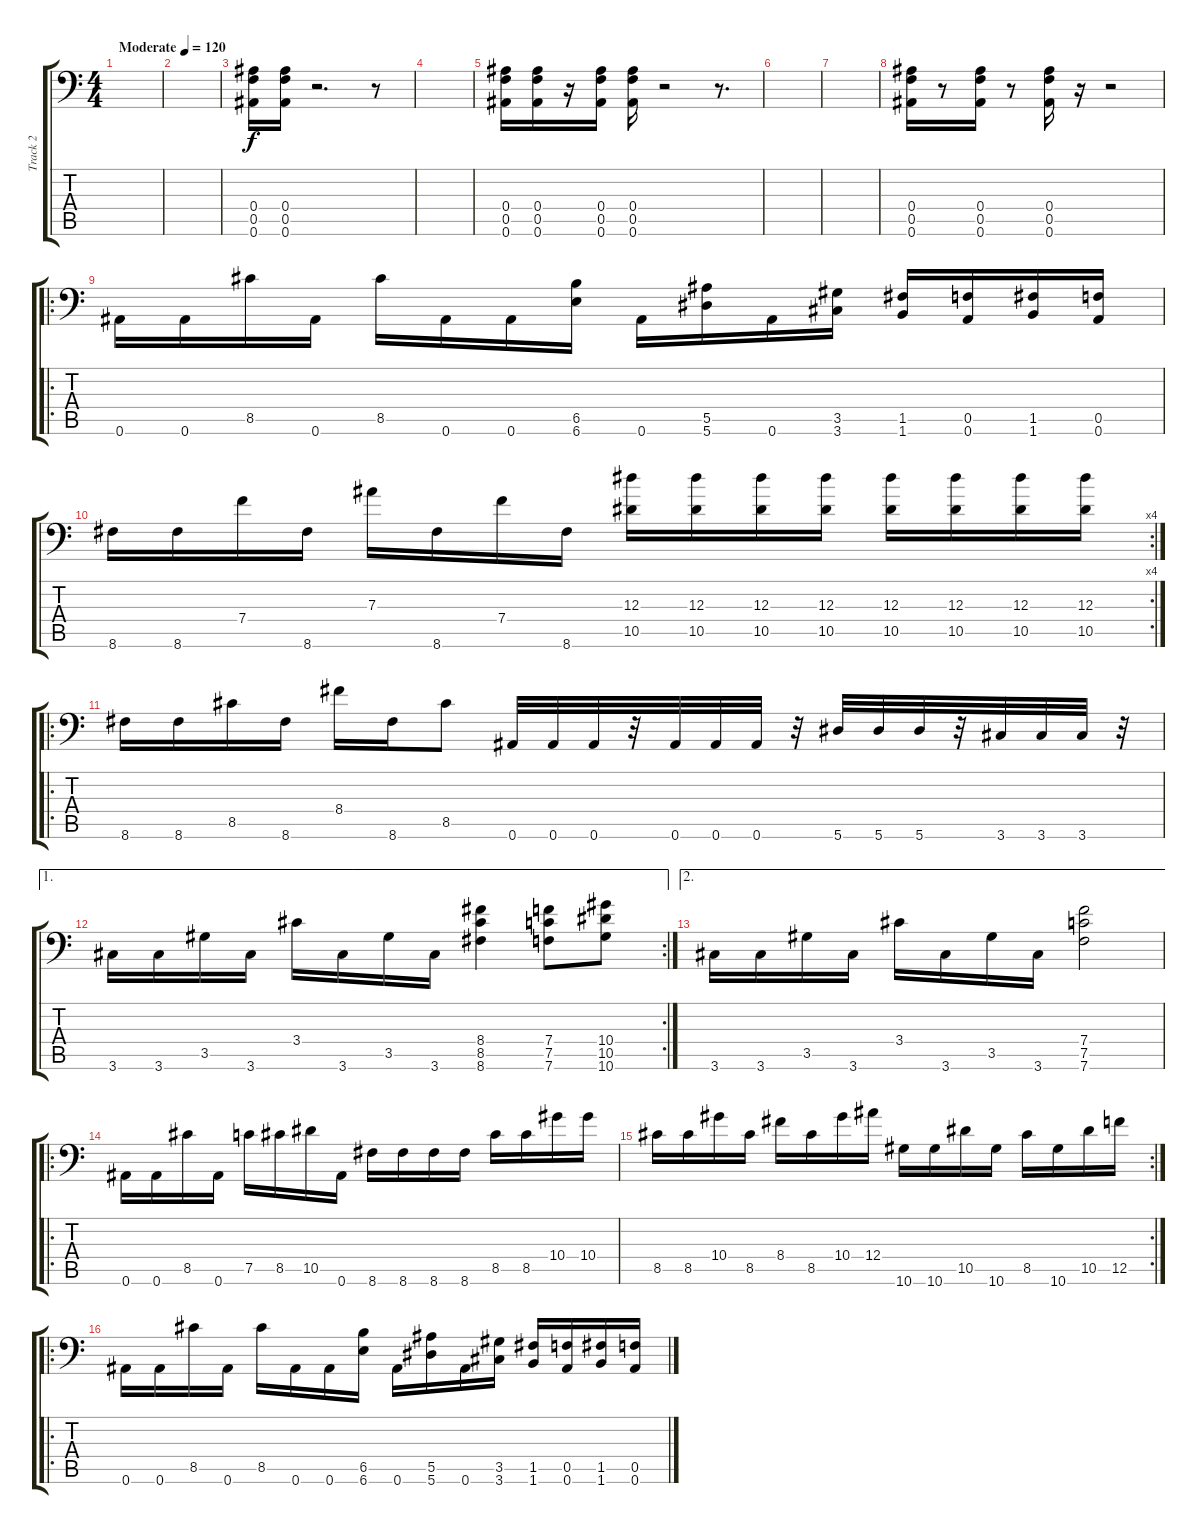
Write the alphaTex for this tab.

\track ("Track 2" "Track 2") {instrument distortionguitar}
\staff {score tabs}
\tuning (C4 G3 Eb3 Bb2 F2 Bb1) {hide}
\ts (4 4)
\tempo (120 "Moderate")
\clef f4
\ks c
|
|
(0.4 0.5 0.6).16 (0.4 0.5 0.6).16 r.2{d} r.8 |
|
(0.4 0.5 0.6).16 (0.4 0.5 0.6).16 r.16 (0.4 0.5 0.6).16 (0.4 0.5 0.6).16 r.2 r.8{d} |
|
|
(0.4 0.5 0.6).16 r.8 (0.4 0.5 0.6).16 r.8 (0.4 0.5 0.6).16 r.16 r.2 |
\ro
0.6.16 0.6.16 8.5.16 0.6.16 8.5.16 0.6.16 0.6.16 (6.5 6.6).16 0.6.16 (5.5 5.6).16 0.6.16 (3.5 3.6).16 (1.5 1.6).16 (0.5 0.6).16 (1.5 1.6).16 (0.5 0.6).16 |
\rc 4
8.6.16 8.6.16 7.4.16 8.6.16 7.3.16 8.6.16 7.4.16 8.6.16 (12.3 10.5).16 (12.3 10.5).16 (12.3 10.5).16 (12.3 10.5).16 (12.3 10.5).16 (12.3 10.5).16 (12.3 10.5).16 (12.3 10.5).16 |
\ro
8.6.16 8.6.16 8.5.16 8.6.16 8.4.16 8.6.16 8.5.8 0.6.32 0.6.32 0.6.32 r.32 0.6.32 0.6.32 0.6.32 r.32 5.6.32 5.6.32 5.6.32 r.32 3.6.32 3.6.32 3.6.32 r.32 |
\ae 1
\rc 2
3.6.16 3.6.16 3.5.16 3.6.16 3.4.16 3.6.16 3.5.16 3.6.16 (8.4 8.5 8.6).4 (7.4 7.5 7.6).8 (10.4 10.5 10.6).8 |
\ae 2
3.6.16 3.6.16 3.5.16 3.6.16 3.4.16 3.6.16 3.5.16 3.6.16 (7.4 7.5 7.6).2 |
\ro
0.6.16 0.6.16 8.5.16 0.6.16 7.5.16 8.5.16 10.5.16 0.6.16 8.6.16 8.6.16 8.6.16 8.6.16 8.5.16 8.5.16 10.4.16 10.4.16 |
\rc 2
8.5.16 8.5.16 10.4.16 8.5.16 8.4.16 8.5.16 10.4.16 12.4.16 10.6.16 10.6.16 10.5.16 10.6.16 8.5.16 10.6.16 10.5.16 12.5.16 |
\ro
0.6.16 0.6.16 8.5.16 0.6.16 8.5.16 0.6.16 0.6.16 (6.5 6.6).16 0.6.16 (5.5 5.6).16 0.6.16 (3.5 3.6).16 (1.5 1.6).16 (0.5 0.6).16 (1.5 1.6).16 (0.5 0.6).16
